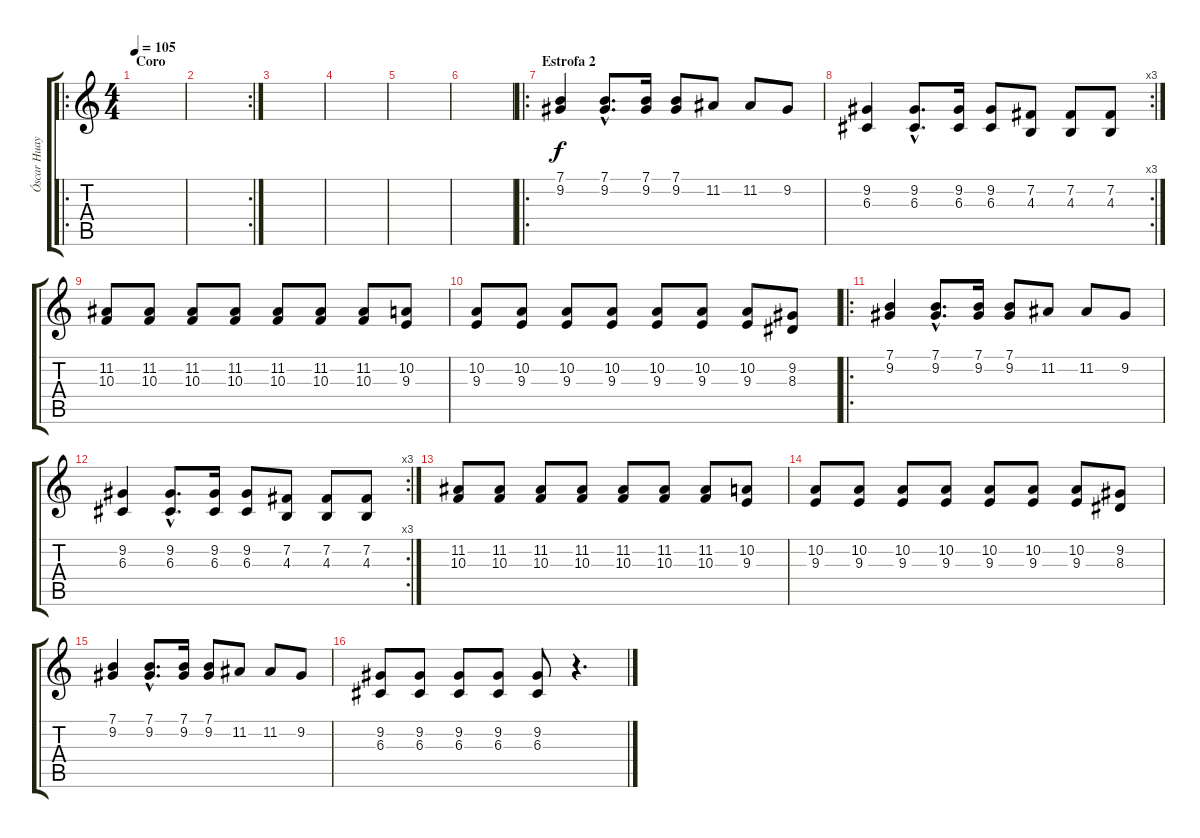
\track ("Óscar Huayon (teclados)" "Óscar Huay") {instrument acousticgrandpiano}
\staff {score tabs}
\tuning (E4 B3 G3 D3 A2 E2) {hide}
\ro
\ts (4 4)
\section ("" "Coro")
\tempo 105
\clef g2
\ks c
|
\rc 2
|
|
|
|
|
\ro
\section ("" "Estrofa 2")
(7.1 9.2).4{instrument acousticgrandpiano} (7.1{hac} 9.2{hac}).8{d instrument acousticgrandpiano} (7.1 9.2).16{instrument acousticgrandpiano} (7.1 9.2).8{instrument acousticgrandpiano} 11.2.8 11.2.8 9.2.8 |
\rc 3
(9.2 6.3).4 (9.2{hac} 6.3{hac}).8{d} (9.2 6.3).16 (9.2 6.3).8 (7.2 4.3).8 (7.2 4.3).8 (7.2 4.3).8 |
(11.2 10.3).8 (11.2 10.3).8 (11.2 10.3).8 (11.2 10.3).8 (11.2 10.3).8 (11.2 10.3).8 (11.2 10.3).8 (10.2 9.3).8 |
(10.2 9.3).8 (10.2 9.3).8 (10.2 9.3).8 (10.2 9.3).8 (10.2 9.3).8 (10.2 9.3).8 (10.2 9.3).8 (9.2 8.3).8 |
\ro
(7.1 9.2).4{instrument acousticgrandpiano} (7.1{hac} 9.2{hac}).8{d instrument acousticgrandpiano} (7.1 9.2).16{instrument acousticgrandpiano} (7.1 9.2).8{instrument acousticgrandpiano} 11.2.8 11.2.8 9.2.8 |
\rc 3
(9.2 6.3).4 (9.2{hac} 6.3{hac}).8{d} (9.2 6.3).16 (9.2 6.3).8 (7.2 4.3).8 (7.2 4.3).8 (7.2 4.3).8 |
(11.2 10.3).8 (11.2 10.3).8 (11.2 10.3).8 (11.2 10.3).8 (11.2 10.3).8 (11.2 10.3).8 (11.2 10.3).8 (10.2 9.3).8 |
(10.2 9.3).8 (10.2 9.3).8 (10.2 9.3).8 (10.2 9.3).8 (10.2 9.3).8 (10.2 9.3).8 (10.2 9.3).8 (9.2 8.3).8 |
(7.1 9.2).4{instrument acousticgrandpiano} (7.1{hac} 9.2{hac}).8{d instrument acousticgrandpiano} (7.1 9.2).16{instrument acousticgrandpiano} (7.1 9.2).8{instrument acousticgrandpiano} 11.2.8 11.2.8 9.2.8 |
(9.2 6.3).8 (9.2 6.3).8 (9.2 6.3).8 (9.2 6.3).8 (9.2 6.3).8 r.4{d}
